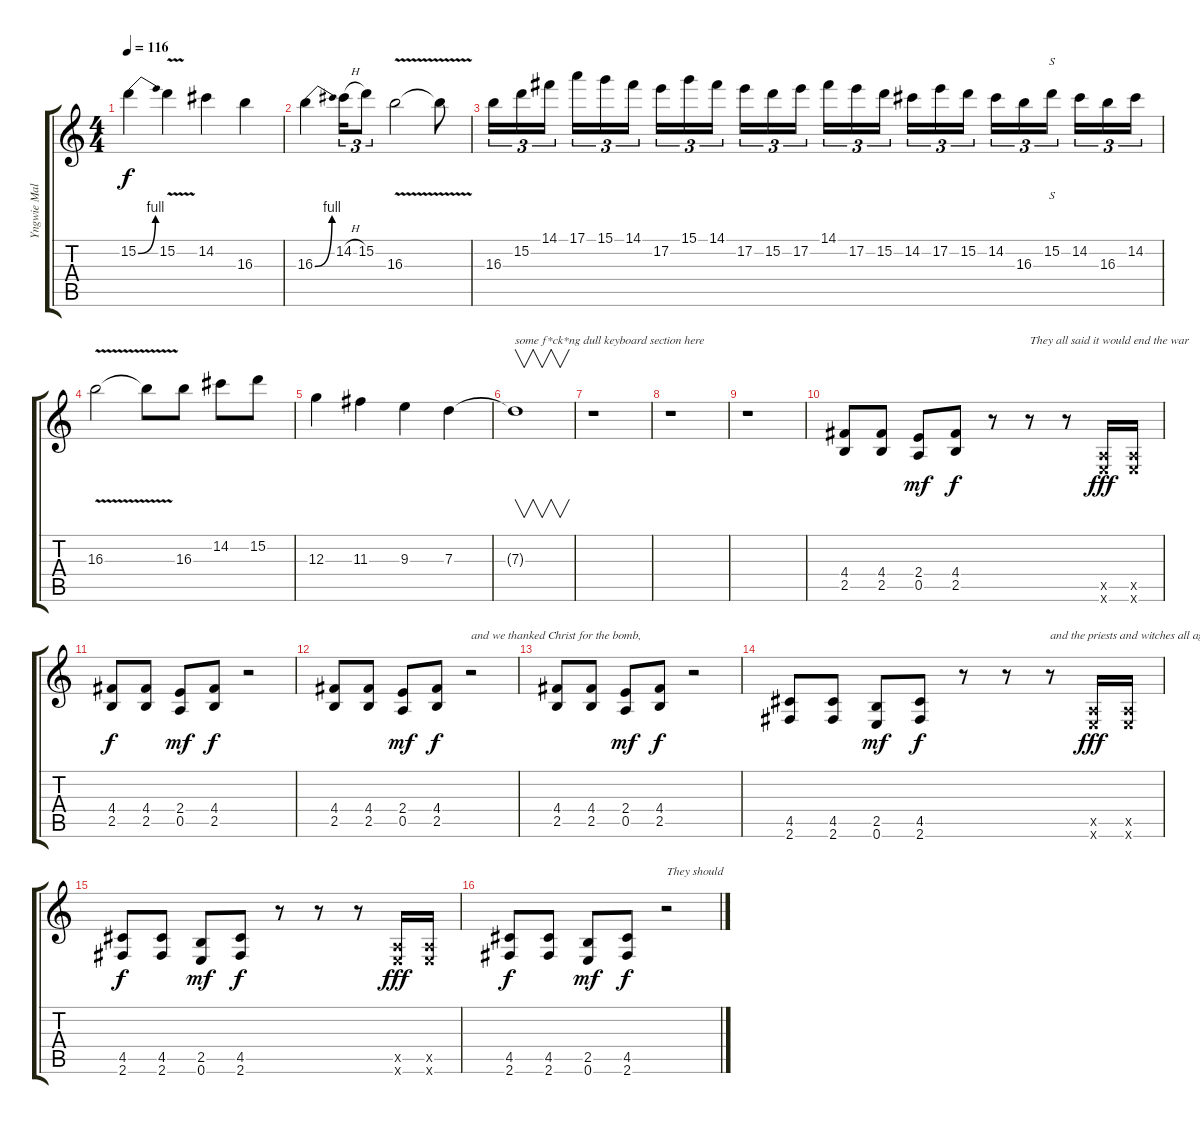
\track ("Yngwie Malmsteen" "Yngwie Mal") {instrument overdrivenguitar}
\staff {score tabs}
\tuning (E4 B3 G3 D3 A2 E2) {hide}
\ts (4 4)
\tempo 116
\clef g2
\ks c
15.2{be (bend 0 0 60 4)}.4{dy f} 15.2{v}.4 14.2.4 16.3.4 |
16.3{be (bend 0 0 60 4)}.4 14.2{h}.16{tu (3 2)} 15.2.8{tu (3 2)} 16.3{v}.2 16.3{v t}.8 |
16.3.16{tu (3 2)} 15.2.16{tu (3 2)} 14.1.16{tu (3 2) beam splitsecondary} 17.1.16{tu (3 2)} 15.1.16{tu (3 2)} 14.1.16{tu (3 2)} 17.2.16{tu (3 2)} 15.1.16{tu (3 2)} 14.1.16{tu (3 2) beam splitsecondary} 17.2.16{tu (3 2)} 15.2.16{tu (3 2)} 17.2.16{tu (3 2)} 14.1.16{tu (3 2)} 17.2.16{tu (3 2)} 15.2.16{tu (3 2) beam splitsecondary} 14.2.16{tu (3 2)} 17.2.16{tu (3 2)} 15.2.16{tu (3 2)} 14.2.16{tu (3 2)} 16.3.16{tu (3 2)} 15.2.16{s tu (3 2) beam splitsecondary} 14.2.16{tu (3 2)} 16.3.16{tu (3 2)} 14.2.16{tu (3 2)} |
16.3{v}.2 16.3{v t}.8 16.3.8 14.2.8 15.2.8 |
12.3.4 11.3.4 9.3.4 7.3.4 |
7.3{t}.1{v txt "some f*ck*ng dull keyboard section here"} |
r.1 |
r.1 |
r.1 |
(4.4 2.5).8 (4.4 2.5).8 (2.4 0.5).8{dy mf} (4.4 2.5).8{dy f} r.8 r.8{txt "They all said it would end the war"} r.8 (0.5{x} 0.6{x}).16{dy fff} (0.5{x} 0.6{x}).16 |
(4.4 2.5).8{dy f} (4.4 2.5).8 (2.4 0.5).8{dy mf} (4.4 2.5).8{dy f} r.2 |
(4.4 2.5).8 (4.4 2.5).8 (2.4 0.5).8{dy mf} (4.4 2.5).8{dy f} r.2{txt "and we thanked Christ for the bomb,"} |
(4.4 2.5).8 (4.4 2.5).8 (2.4 0.5).8{dy mf} (4.4 2.5).8{dy f} r.2 |
(4.5 2.6).8 (4.5 2.6).8 (2.5 0.6).8{dy mf} (4.5 2.6).8{dy f} r.8 r.8 r.8{txt "and the priests and witches all agreed"} (0.5{x} 0.6{x}).16{dy fff} (0.5{x} 0.6{x}).16 |
(4.5 2.6).8{dy f} (4.5 2.6).8 (2.5 0.6).8{dy mf} (4.5 2.6).8{dy f} r.8 r.8 r.8 (0.5{x} 0.6{x}).16{dy fff} (0.5{x} 0.6{x}).16 |
(4.5 2.6).8{dy f} (4.5 2.6).8 (2.5 0.6).8{dy mf} (4.5 2.6).8{dy f} r.2{txt "They should"}
